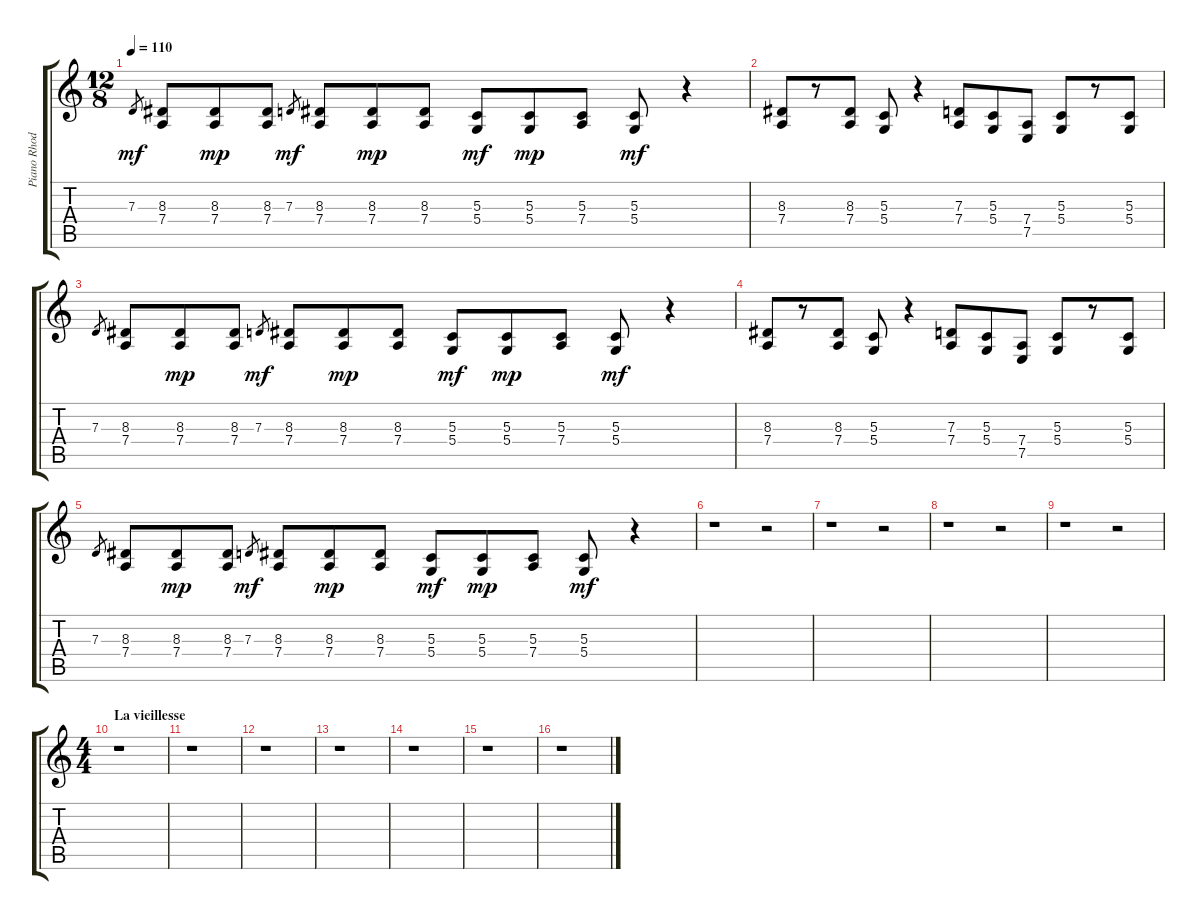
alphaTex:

\track ("Piano Rhodes" "Piano Rhod") {instrument electricpiano1}
\staff {score tabs}
\tuning (E4 B3 G3 D3 A2 E2) {hide}
\ts (12 8)
\tempo 110
\clef g2
\ks c
7.3.8{gr dy mf} (8.3 7.4).8 (8.3 7.4).8{dy mp} (8.3 7.4).8 7.3.8{gr dy mf} (8.3 7.4).8 (8.3 7.4).8{dy mp} (8.3 7.4).8 (5.3 5.4).8{dy mf} (5.3 5.4).8{dy mp} (5.3 7.4).8 (5.3 5.4).8{dy mf} r.4 |
(8.3 7.4).8{volume 9 instrument electricpiano1} r.8 (8.3 7.4).8 (5.3 5.4).8 r.4 (7.3 7.4).8 (5.3 5.4).8 (7.4 7.5).8 (5.3 5.4).8 r.8 (5.3 5.4).8 |
7.3.8{gr} (8.3 7.4).8 (8.3 7.4).8{dy mp} (8.3 7.4).8 7.3.8{gr dy mf} (8.3 7.4).8 (8.3 7.4).8{dy mp} (8.3 7.4).8 (5.3 5.4).8{dy mf} (5.3 5.4).8{dy mp} (5.3 7.4).8 (5.3 5.4).8{dy mf} r.4 |
(8.3 7.4).8{volume 9 instrument electricpiano1} r.8 (8.3 7.4).8 (5.3 5.4).8 r.4 (7.3 7.4).8 (5.3 5.4).8 (7.4 7.5).8 (5.3 5.4).8 r.8 (5.3 5.4).8 |
7.3.8{gr} (8.3 7.4).8 (8.3 7.4).8{dy mp} (8.3 7.4).8 7.3.8{gr dy mf} (8.3 7.4).8 (8.3 7.4).8{dy mp} (8.3 7.4).8 (5.3 5.4).8{dy mf} (5.3 5.4).8{dy mp} (5.3 7.4).8 (5.3 5.4).8{dy mf} r.4 |
r.1 r.2 |
r.1 r.2 |
r.1 r.2 |
r.1 r.2 |
\ts (4 4)
\section ("" "La vieillesse")
r.1 |
r.1 |
r.1 |
r.1 |
r.1 |
r.1 |
r.1
